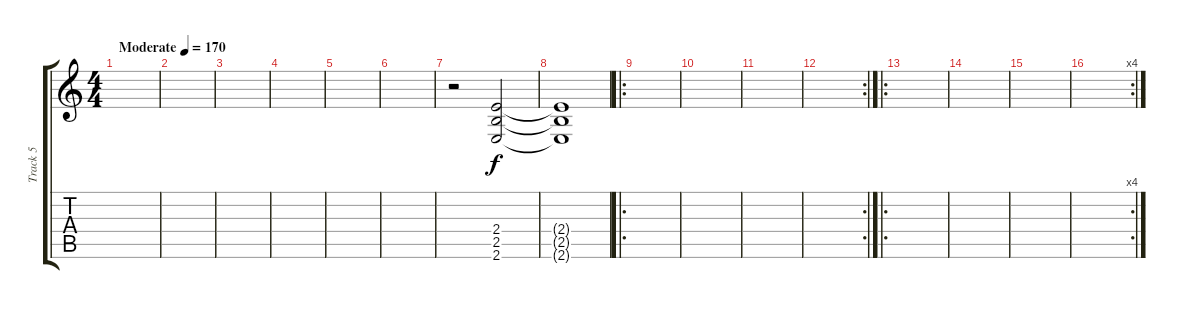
\track ("Track 5" "Track 5") {instrument distortionguitar}
\staff {score tabs}
\tuning (E4 B3 G3 D3 A2 D2) {hide}
\ts (4 4)
\tempo (170 "Moderate")
\clef g2
\ks c
|
|
|
|
|
|
r.2{volume 0} (2.4 2.5 2.6).2{volume 15} |
(2.4{t} 2.5{t} 2.6{t}).1 |
\ro
|
|
|
\rc 2
|
\ro
|
|
|
\rc 4
